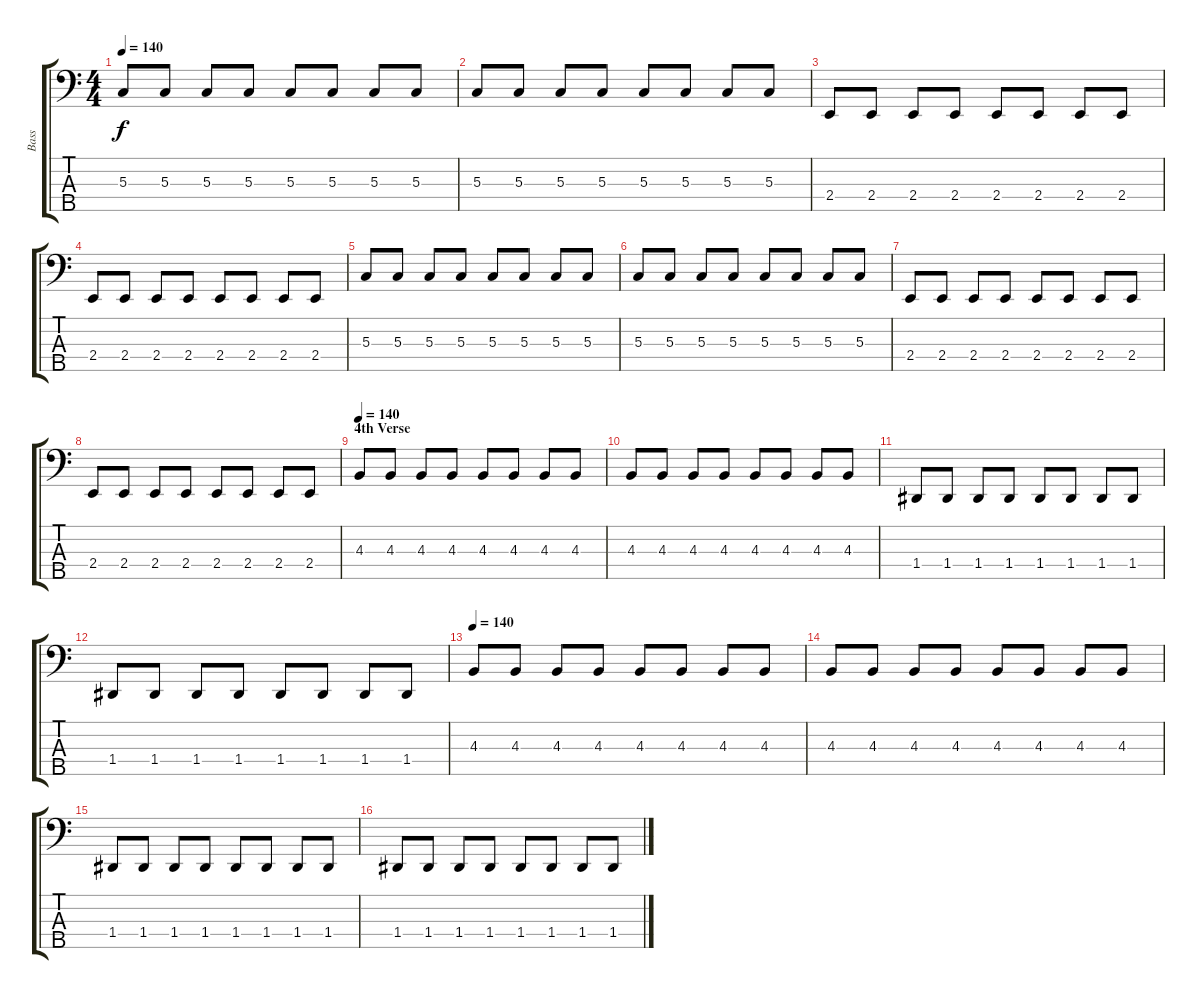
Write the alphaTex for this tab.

\track ("Bass" "Bass") {instrument electricbasspick}
\staff {score tabs}
\tuning (F2 C2 G1 D1 A0) {hide}
\ts (4 4)
\tempo 140
\clef f4
\ks c
5.3.8{dy f} 5.3.8 5.3.8 5.3.8 5.3.8 5.3.8 5.3.8 5.3.8 |
5.3.8 5.3.8 5.3.8 5.3.8 5.3.8 5.3.8 5.3.8 5.3.8 |
2.4.8 2.4.8 2.4.8 2.4.8 2.4.8 2.4.8 2.4.8 2.4.8 |
2.4.8 2.4.8 2.4.8 2.4.8 2.4.8 2.4.8 2.4.8 2.4.8 |
5.3.8 5.3.8 5.3.8 5.3.8 5.3.8 5.3.8 5.3.8 5.3.8 |
5.3.8 5.3.8 5.3.8 5.3.8 5.3.8 5.3.8 5.3.8 5.3.8 |
2.4.8 2.4.8 2.4.8 2.4.8 2.4.8 2.4.8 2.4.8 2.4.8 |
2.4.8 2.4.8 2.4.8 2.4.8 2.4.8 2.4.8 2.4.8 2.4.8 |
\section ("" "4th Verse")
\tempo 140
4.3.8 4.3.8 4.3.8 4.3.8 4.3.8 4.3.8 4.3.8 4.3.8 |
4.3.8 4.3.8 4.3.8 4.3.8 4.3.8 4.3.8 4.3.8 4.3.8 |
1.4.8 1.4.8 1.4.8 1.4.8 1.4.8 1.4.8 1.4.8 1.4.8 |
1.4.8 1.4.8 1.4.8 1.4.8 1.4.8 1.4.8 1.4.8 1.4.8 |
\tempo 140
4.3.8 4.3.8 4.3.8 4.3.8 4.3.8 4.3.8 4.3.8 4.3.8 |
4.3.8 4.3.8 4.3.8 4.3.8 4.3.8 4.3.8 4.3.8 4.3.8 |
1.4.8 1.4.8 1.4.8 1.4.8 1.4.8 1.4.8 1.4.8 1.4.8 |
1.4.8 1.4.8 1.4.8 1.4.8 1.4.8 1.4.8 1.4.8 1.4.8
